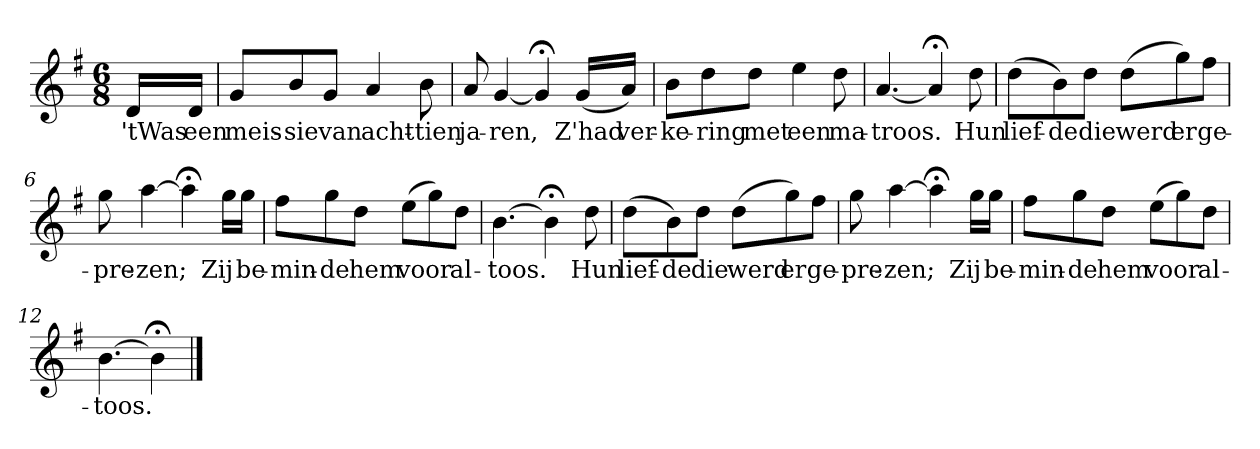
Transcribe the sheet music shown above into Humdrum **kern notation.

**kern	**text
*part1	*part1
*staff1	*staff1
*k[f#]	*
*G:	*
*M6/8	*
*MM120	*
=	=
16dLL	'tWas
16dJJ	een
=1	=1
8gL	meis-
8b	-sie
8gJ	van
4a	acht-
8b	-tien
=2	=2
8a	ja-
[4g	-ren,
4g;<]	.
(16gLL	Z'had
16aJJ)	ver-
=3	=3
8bL	-ke-
8dd	-ring
8ddJ	met
4ee	een
8dd	ma-
=4	=4
[4.a	-troos.
4a;<]	.
8dd	Hun
=5	=5
(8ddL	lief-
8b)	-de
8ddJ	die
(8ddL	werd
8gg)	er
8ff#J	ge-
=6	=6
8gg	-pre-
[4aa	-zen;
4aa;<]	.
16ggLL	Zij
16ggJJ	be-
=7	=7
8ff#L	-min-
8gg	-de
8ddJ	hem
(8eeL	voor
8gg)	.
8ddJ	al-
=8	=8
[4.b	-toos.
4b;<]	.
8dd	Hun
=9	=9
(8ddL	lief-
8b)	-de
8ddJ	die
(8ddL	werd
8gg)	er
8ff#J	ge-
=10	=10
8gg	-pre-
[4aa	-zen;
4aa;<]	.
16ggLL	Zij
16ggJJ	be-
=11	=11
8ff#L	-min-
8gg	-de
8ddJ	hem
(8eeL	voor
8gg)	.
8ddJ	al-
=12	=12
[4.b	-toos.
4b;<]	.
==	==
*-	*-
